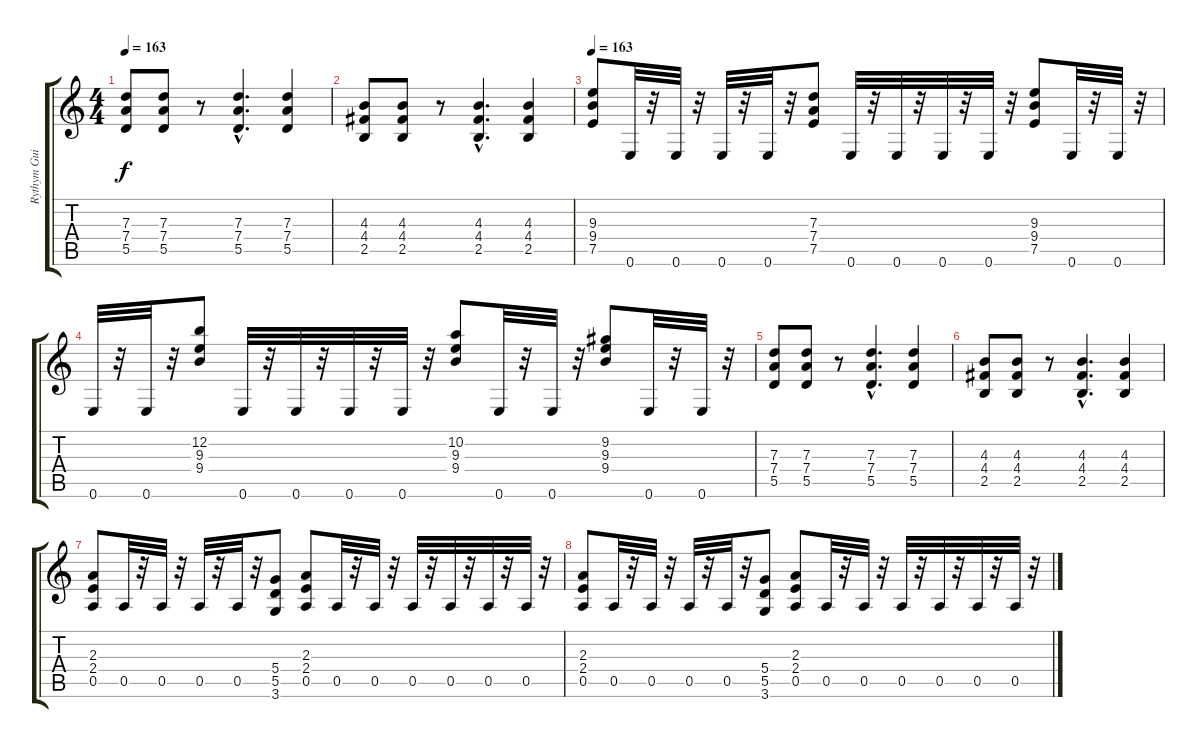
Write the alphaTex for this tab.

\track ("Rythym Guitar" "Rythym Gui") {instrument distortionguitar}
\staff {score tabs}
\tuning (E4 B3 G3 D3 A2 E2) {hide}
\ts (4 4)
\tempo 163
\clef g2
\ks c
(7.3 7.4 5.5).8{dy f} (7.3 7.4 5.5).8 r.8 (7.3{hac} 7.4{hac} 5.5{hac}).4{d} (7.3 7.4 5.5).4 |
(4.3 4.4 2.5).8 (4.3 4.4 2.5).8 r.8 (4.3{hac} 4.4{hac} 2.5{hac}).4{d} (4.3 4.4 2.5).4 |
\tempo 163
(9.3 9.4 7.5).8 0.6.32 r.32 0.6.32 r.32 0.6.32 r.32 0.6.32 r.32 (7.3 7.4 7.5).8 0.6.32 r.32 0.6.32 r.32 0.6.32 r.32 0.6.32 r.32 (9.3 9.4 7.5).8 0.6.32 r.32 0.6.32 r.32 |
0.6.32 r.32 0.6.32 r.32 (12.2 9.3 9.4).8 0.6.32 r.32 0.6.32 r.32 0.6.32 r.32 0.6.32 r.32 (10.2 9.3 9.4).8 0.6.32 r.32 0.6.32 r.32 (9.2 9.3 9.4).8 0.6.32 r.32 0.6.32 r.32 |
(7.3 7.4 5.5).8 (7.3 7.4 5.5).8 r.8 (7.3{hac} 7.4{hac} 5.5{hac}).4{d} (7.3 7.4 5.5).4 |
(4.3 4.4 2.5).8 (4.3 4.4 2.5).8 r.8 (4.3{hac} 4.4{hac} 2.5{hac}).4{d} (4.3 4.4 2.5).4 |
(2.3 2.4 0.5).8 0.5.32 r.32 0.5.32 r.32 0.5.32 r.32 0.5.32 r.32 (5.4 5.5 3.6).8 (2.3 2.4 0.5).8 0.5.32 r.32 0.5.32 r.32 0.5.32 r.32 0.5.32 r.32 0.5.32 r.32 0.5.32 r.32 |
(2.3 2.4 0.5).8 0.5.32 r.32 0.5.32 r.32 0.5.32 r.32 0.5.32 r.32 (5.4 5.5 3.6).8 (2.3 2.4 0.5).8 0.5.32 r.32 0.5.32 r.32 0.5.32 r.32 0.5.32 r.32 0.5.32 r.32 0.5.32 r.32
